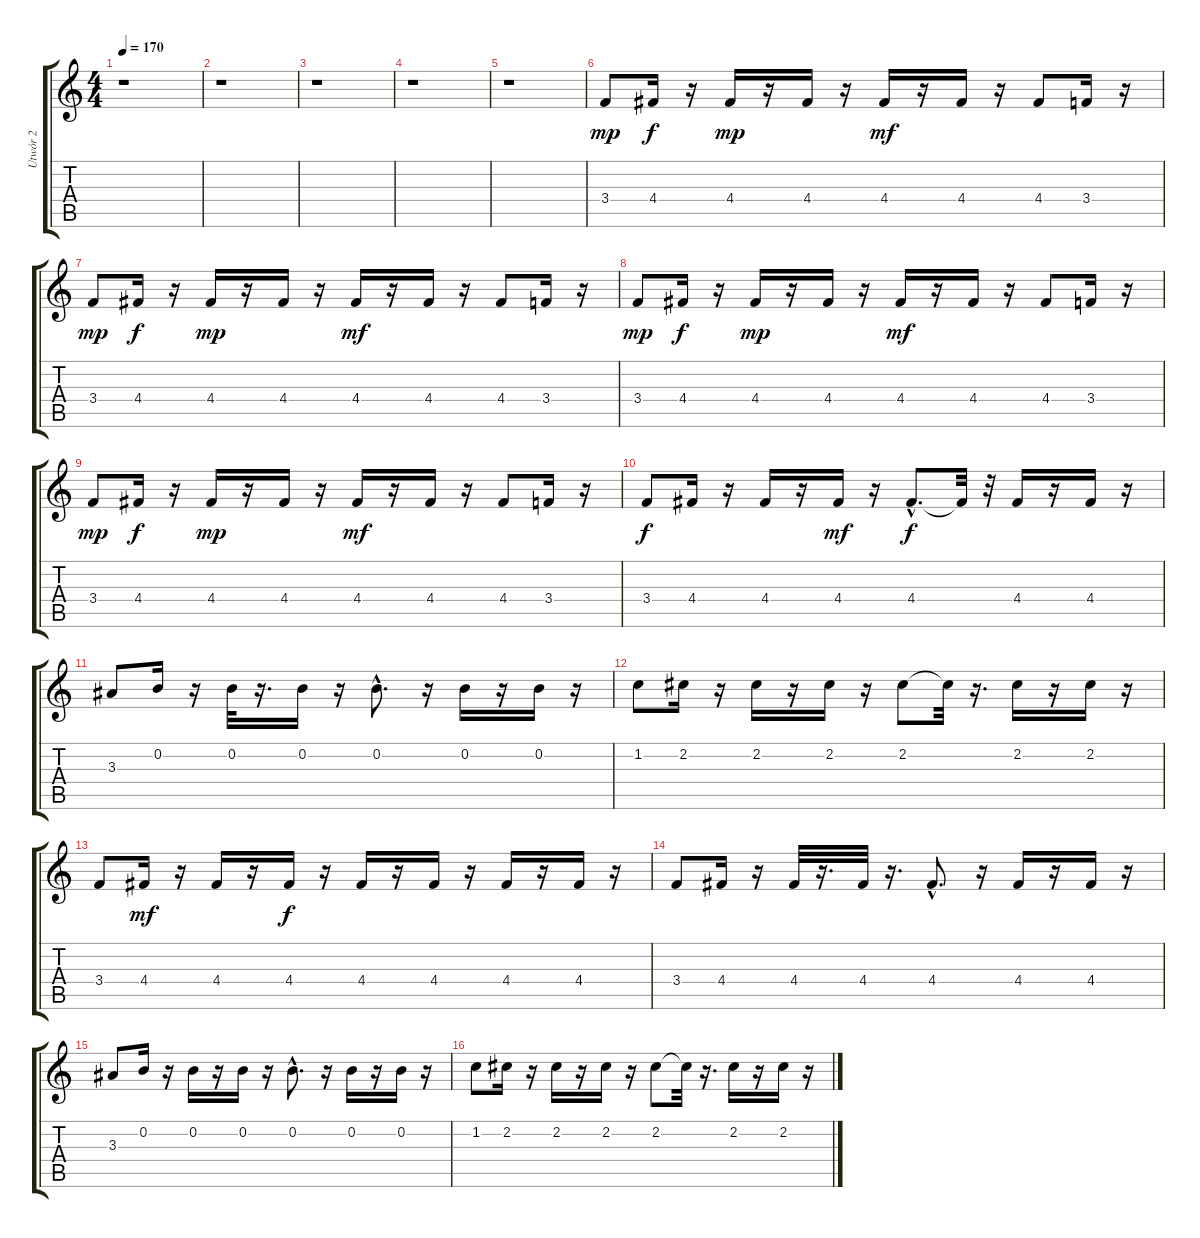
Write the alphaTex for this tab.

\track ("Utwór 2" "Utwór 2") {instrument acousticguitarsteel}
\staff {score tabs}
\tuning (E4 B3 G3 D3 A2 E2) {hide}
\ts (4 4)
\tempo 170
\clef g2
\ks c
r.1{dy mp instrument acousticguitarsteel} |
r.1 |
r.1 |
r.1 |
r.1 |
3.4.8{volume 12 balance 6} 4.4.16{dy f} r.16 4.4.16{dy mp} r.16 4.4.16 r.16 4.4.16{dy mf} r.16 4.4.16 r.16 4.4.8 3.4.16 r.16 |
3.4.8{dy mp} 4.4.16{dy f} r.16 4.4.16{dy mp} r.16 4.4.16 r.16 4.4.16{dy mf} r.16 4.4.16 r.16 4.4.8 3.4.16 r.16 |
3.4.8{dy mp} 4.4.16{dy f} r.16 4.4.16{dy mp} r.16 4.4.16 r.16 4.4.16{dy mf} r.16 4.4.16 r.16 4.4.8 3.4.16 r.16 |
3.4.8{dy mp} 4.4.16{dy f} r.16 4.4.16{dy mp} r.16 4.4.16 r.16 4.4.16{dy mf} r.16 4.4.16 r.16 4.4.8 3.4.16 r.16 |
3.4.8{dy f} 4.4.16 r.16 4.4.16 r.16 4.4.16{dy mf} r.16 4.4{hac}.8{d dy f} 4.4{t}.32 r.32 4.4.16 r.16 4.4.16 r.16 |
3.3.8 0.2.16 r.16 0.2.32 r.16{d} 0.2.16 r.16 0.2{hac}.8{d} r.16 0.2.16 r.16 0.2.16 r.16 |
1.2.8 2.2.16 r.16 2.2.16 r.16 2.2.16 r.16 2.2.8 2.2{t}.32 r.16{d} 2.2.16 r.16 2.2.16 r.16 |
3.4.8 4.4.16{dy mf} r.16 4.4.16 r.16 4.4.16{dy f} r.16 4.4.16 r.16 4.4.16 r.16 4.4.16 r.16 4.4.16 r.16 |
3.4.8 4.4.16 r.16 4.4.32 r.16{d} 4.4.32 r.16{d} 4.4{hac}.8{d} r.16 4.4.16 r.16 4.4.16 r.16 |
3.3.8 0.2.16 r.16 0.2.16 r.16 0.2.16 r.16 0.2{hac}.8{d} r.16 0.2.16 r.16 0.2.16 r.16 |
1.2.8 2.2.16 r.16 2.2.16 r.16 2.2.16 r.16 2.2.8 2.2{t}.32 r.16{d} 2.2.16 r.16 2.2.16 r.16
